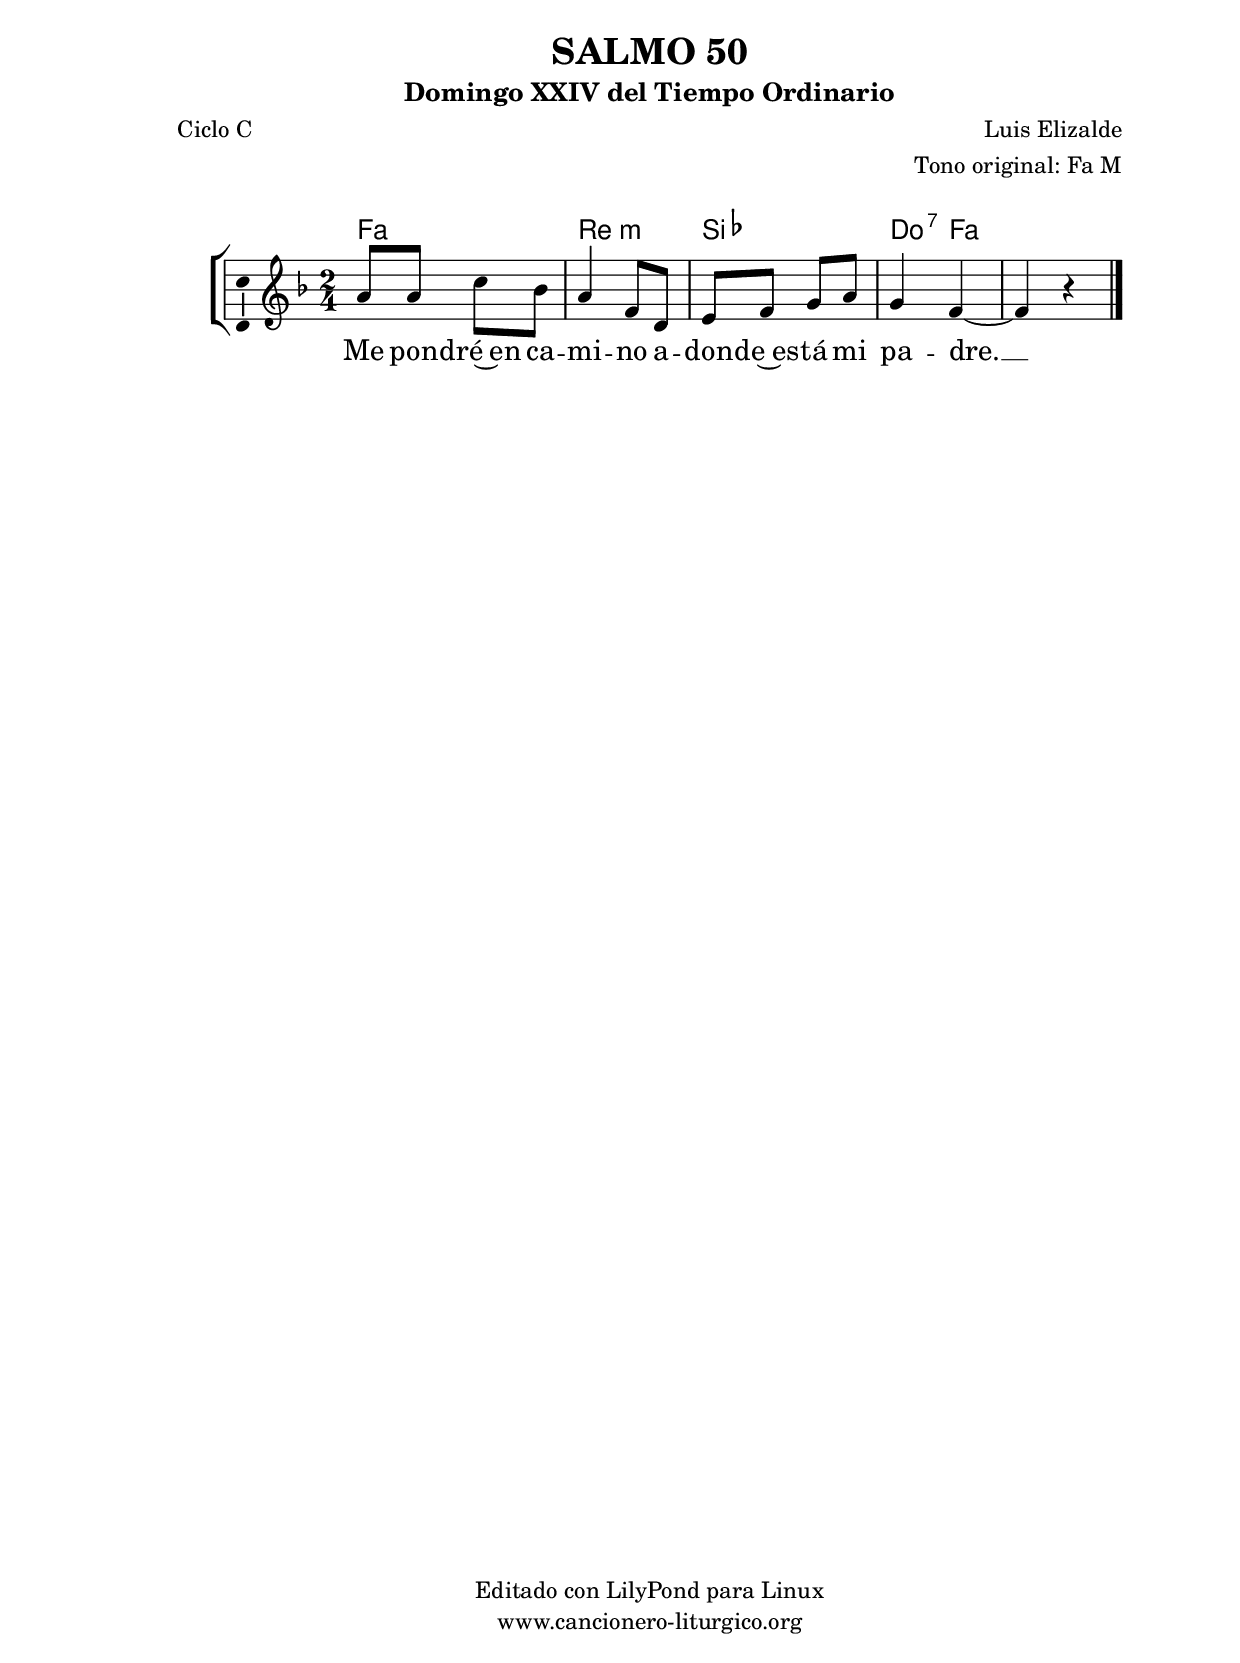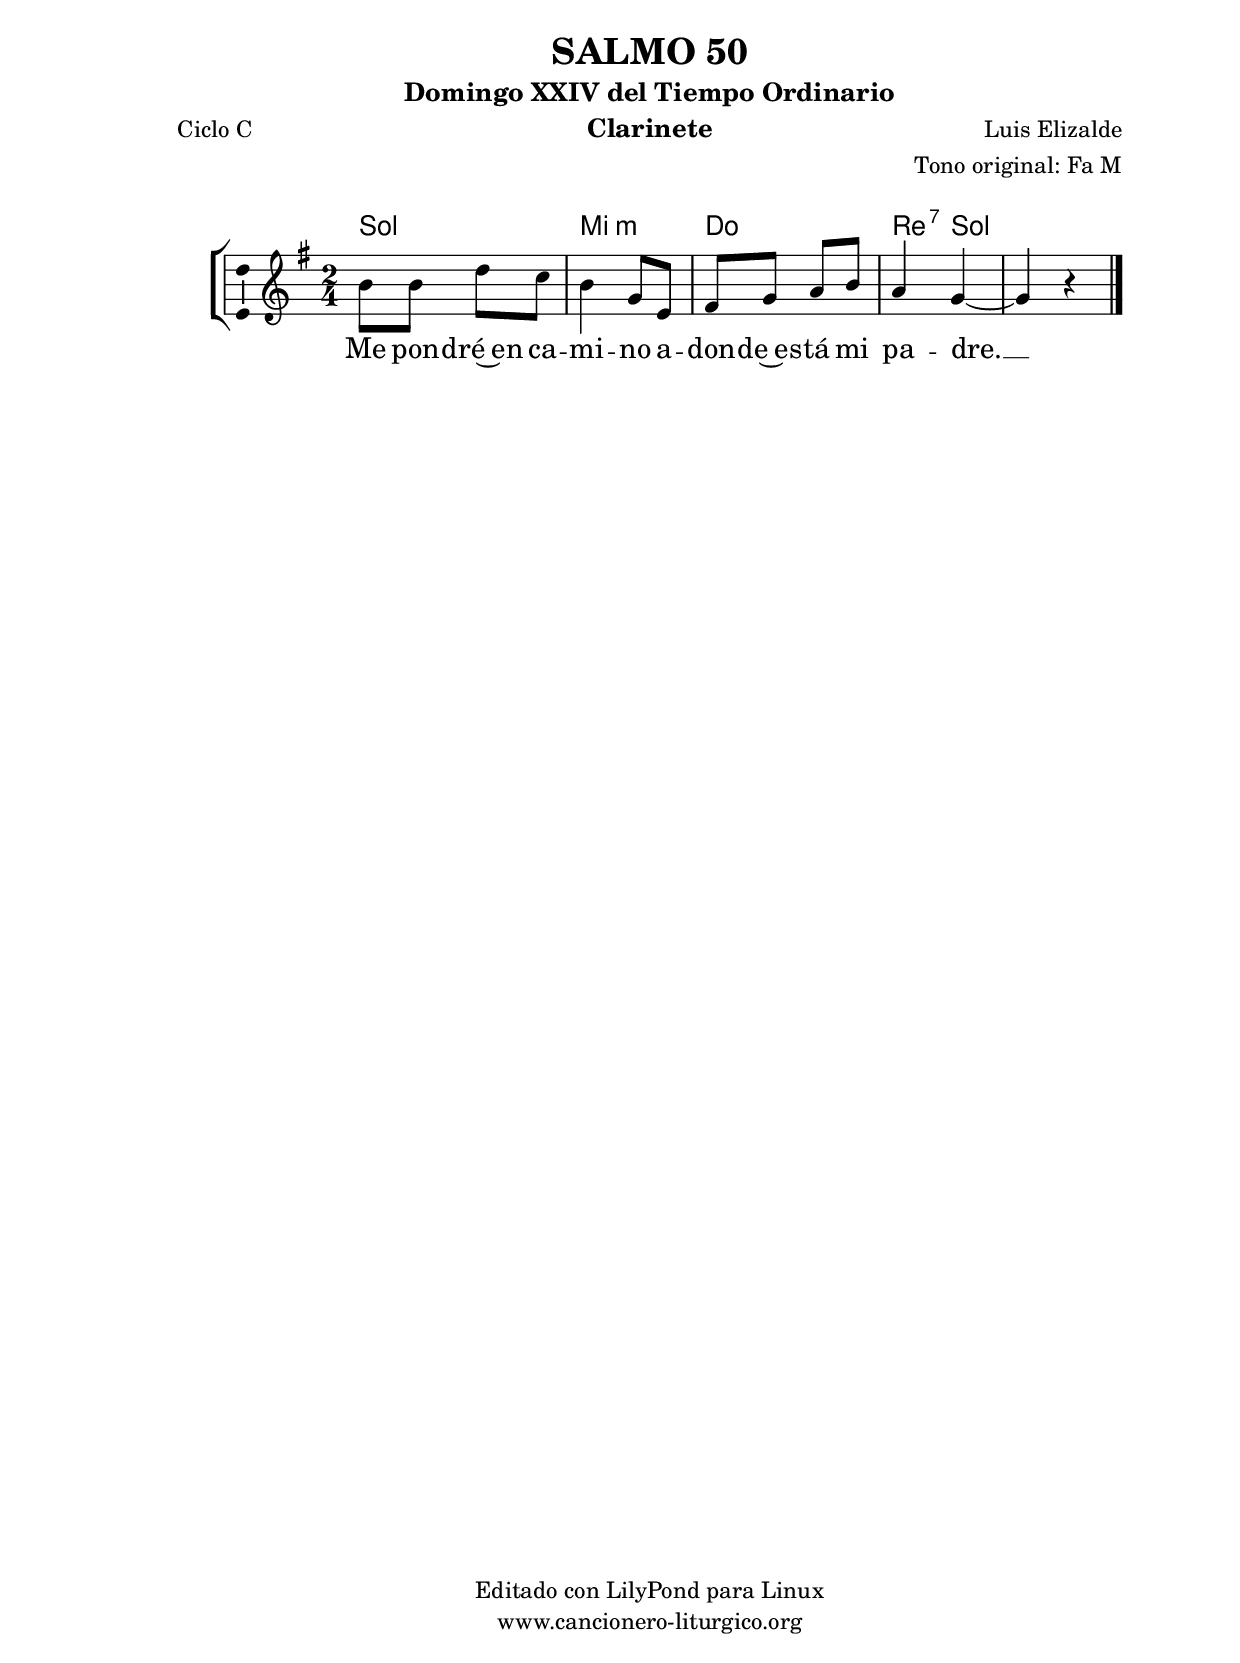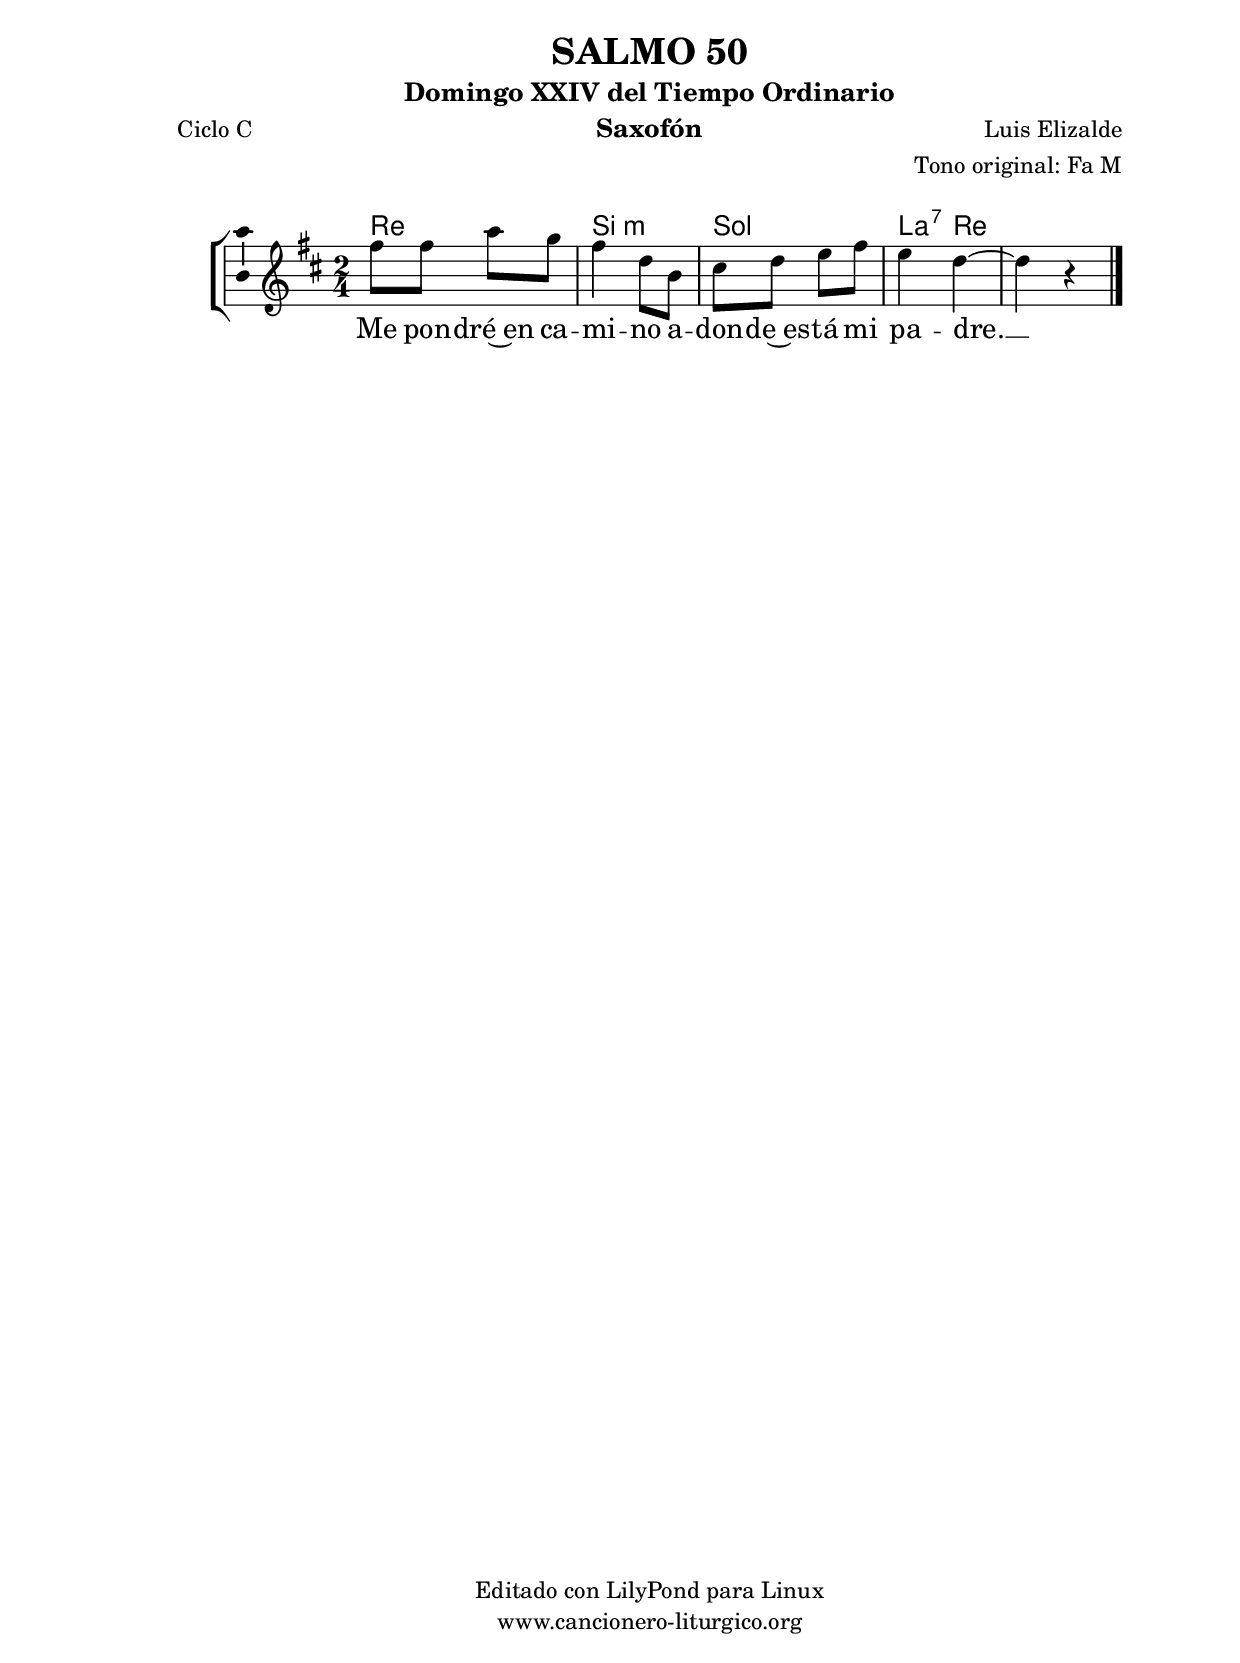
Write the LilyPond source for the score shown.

%
%para convertir .midi en .wav:
%timidity filename.midi -Ow -o finename.wav
%
%
%Para convertir de .wav a .mp3:
%lame -h -m j filename.wav
%
%
%para escuchar el midi:
%timidity nombrefichero.midi
%


%versión de lilypond para la que se ha escrito esta partitura:
\version "2.16.0"

	%Tamaño papel
	#(set-default-paper-size "a4")
	%Tamaño partitura
	#(set-global-staff-size 20)
	%No responde al pulsar sobre una nota
	#(ly:set-option 'point-and-click #f)

%parámetros del encabezamiento:
\header {
	title = "SALMO 50"
	subtitle = "Domingo XXIV del Tiempo Ordinario"
	composer = "Luis Elizalde"
	poet = "Ciclo C"
	meter = ""
	arranger = "Tono original: Fa M"
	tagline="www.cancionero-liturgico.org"
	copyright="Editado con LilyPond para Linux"
	}

%parámetros asociados al papel:
\paper  {
	oddHeaderMarkup = \markup {\fill-line { \on-the-fly #not-first-page \fromproperty #'header:title \on-the-fly #not-first-page \fromproperty #'header:composer }}
	evenHeaderMarkup = \markup {\fill-line { \fromproperty #'header:composer \fromproperty #'header:title }}
	#(set-paper-size "a4")
	print-page-number = ##f
	first-page-number = 1
	print-first-page-number = ##f
%	head-separation = 3.0 \cm
	top-margin = 2.0 \cm
	bottom-margin = 0.5\cm
%%%	bottom-margin = -1.0\cm
	left-margin = 3.0 \cm
	line-width = 16.0 \cm 
	indent = 8\mm
	interscoreline = 2.\mm
	between-system-space = 15\mm
%	para que las partituras no llenen la hoja:
	ragged-bottom = ##t
%	idem para la última hoja:
	ragged-last-bottom = ##f
%	para que las partituras llenen el ancho del papel:
	ragged-last = ##f
	after-title-space = 2.5 \cm
%page-count=1
%system-count=8

	%Flexible Vertical Spacing
%	markup-markup-spacing =
%	#'((basic-distance . 15) (minimum-distance . 15) (padding . 3))
	markup-system-spacing =
	#'((basic-distance . 15) (minimum-distance . 15) (padding . 3))
	system-system-spacing =
	#'((basic-distance . 15) (minimum-distance . 15) (padding . 3))
	score-system-spacing =
	#'((basic-distance . 15) (minimum-distance . 15) (padding . 5))
%	top-system-spacing = % header
%	#'((basic-distance . 8) (minimum-distance . 0) (padding . 3))
%	top-markup-spacing =
%	#'((basic-distance . 20) (minimum-distance . 20) (padding . 3))
	last-bottom-spacing = % footer
	#'((basic-distance . 5) (minimum-distance . 5) (padding . 3))
%	score-markup-spacing =
%	#'((basic-distance . 16) (minimum-distance . 13) (padding . 3))

	}


%parámetros que afectan a toda la partitura:
global =  {
	%clave de sol (G):
	\clef G
	%armadura:
%	\transpose e f
	\key f \major
	\tempo 4=100
	\set Score.tempoHideNote = ##t
	}


acordes = {
	\italianChords
	\chordmode {
%	\transpose e f
{

f2 d:m bes c4:7 f s2

	}
	}
}

melodia = 
%	\transpose e f
{
	\relative c''{

\time 2/4
a8 a c bes
a4 f8 d
e8 f g a
g4 f~
f4 r4

	\bar "|."
	}
	}


texto = \lyricmode {
Me pon -- dré~en ca -- mi -- no a -- don -- de~es -- tá mi pa -- dre. __
	}


acordesStaff = \context ChordNames = acordesStaff <<
	\set chordChanges = ##t
	\acordes
	>>


vozStaff = \context Voice = vozStaff
\with {\consists "Ambitus_engraver"}
<<
%	\set Staff.instrumentName = ""
%	\set Staff.shortInstrumentName = ""
%	\set Staff.midiInstrument = #"clarinet"
%	\set Staff.midiInstrument = #"cello"
%	\set Staff.midiInstrument = #"flute"
	\set Staff.midiInstrument = #"electric guitar (jazz)"
%	\set Staff.midiInstrument = #"english horn"
%	\set Staff.midiInstrument = #"violin"
%	\set Staff.midiInstrument = #"glockenspiel"
	\set Staff.midiMinimumVolume = #0.7
	\set Staff.midiMaximumVolume = #0.9
	\global
	\melodia
	>>


textoStaff = \context Lyrics = textoStaff <<
	\lyricsto vozStaff \texto
	>>

\book {
	\score {
		\context ChoirStaff {
			\override StaffGroup.SystemStartBracket #'collapse-height = #1
			\override Score.SystemStartBar #'collapse-height = #1
			<<
			\acordesStaff
			\vozStaff
			\textoStaff
			>>
			}
		\layout {
	    		\context {
				\Lyrics
				\override LyricText #'font-size = #2
				}
	   		 \context {
				\Score
				%fontSize = #3
				\override StaffSymbol #'staff-space = #(magstep +3)
				%\override Beam #'thickness = #0.55
				%\override SpacingSpanner #'spacing-increment = #1.0
				%\override Slur #'height-limit = #1.5
				}
			}
		}
	\score {
		\unfoldRepeats
		\context ChoirStaff {
			<<
			\acordesStaff
			\vozStaff
			>>
			}
		\midi {
	  		\context {
	  			\Score
				tempoWholesPerMinute = #(ly:make-moment 70 4)
				}
			}
		}
	}

%Partitura para clarinete
#(define output-suffix "C")
\book {
	\header{
		instrument = "Clarinete"
		}
	\score {
		\context ChoirStaff {
			\override StaffGroup.SystemStartBracket #'collapse-height = #1
			\override Score.SystemStartBar #'collapse-height = #1
\transpose c d
			<<
			\acordesStaff
			\vozStaff
			\textoStaff
			>>
			}
		\layout {
	    		\context {
				\Lyrics
				\override LyricText #'font-size = #2
				}
	   		 \context {
				\Score
				%fontSize = #3
				\override StaffSymbol #'staff-space = #(magstep +3)
				%\override Beam #'thickness = #0.55
				%\override SpacingSpanner #'spacing-increment = #1.0
				%\override Slur #'height-limit = #1.5
				}
			}
		}
	}

%Partitura para saxofón
#(define output-suffix "S")
\book {
	\header{
		instrument = "Saxofón"
		}
	\score {
		\context ChoirStaff {
			\override StaffGroup.SystemStartBracket #'collapse-height = #1
			\override Score.SystemStartBar #'collapse-height = #1
\transpose c a
			<<
			\acordesStaff
			\vozStaff
			\textoStaff
			>>
			}
		\layout {
	    		\context {
				\Lyrics
				\override LyricText #'font-size = #2
				}
	   		 \context {
				\Score
				%fontSize = #3
				\override StaffSymbol #'staff-space = #(magstep +3)
				%\override Beam #'thickness = #0.55
				%\override SpacingSpanner #'spacing-increment = #1.0
				%\override Slur #'height-limit = #1.5
				}
			}
		}
	}

